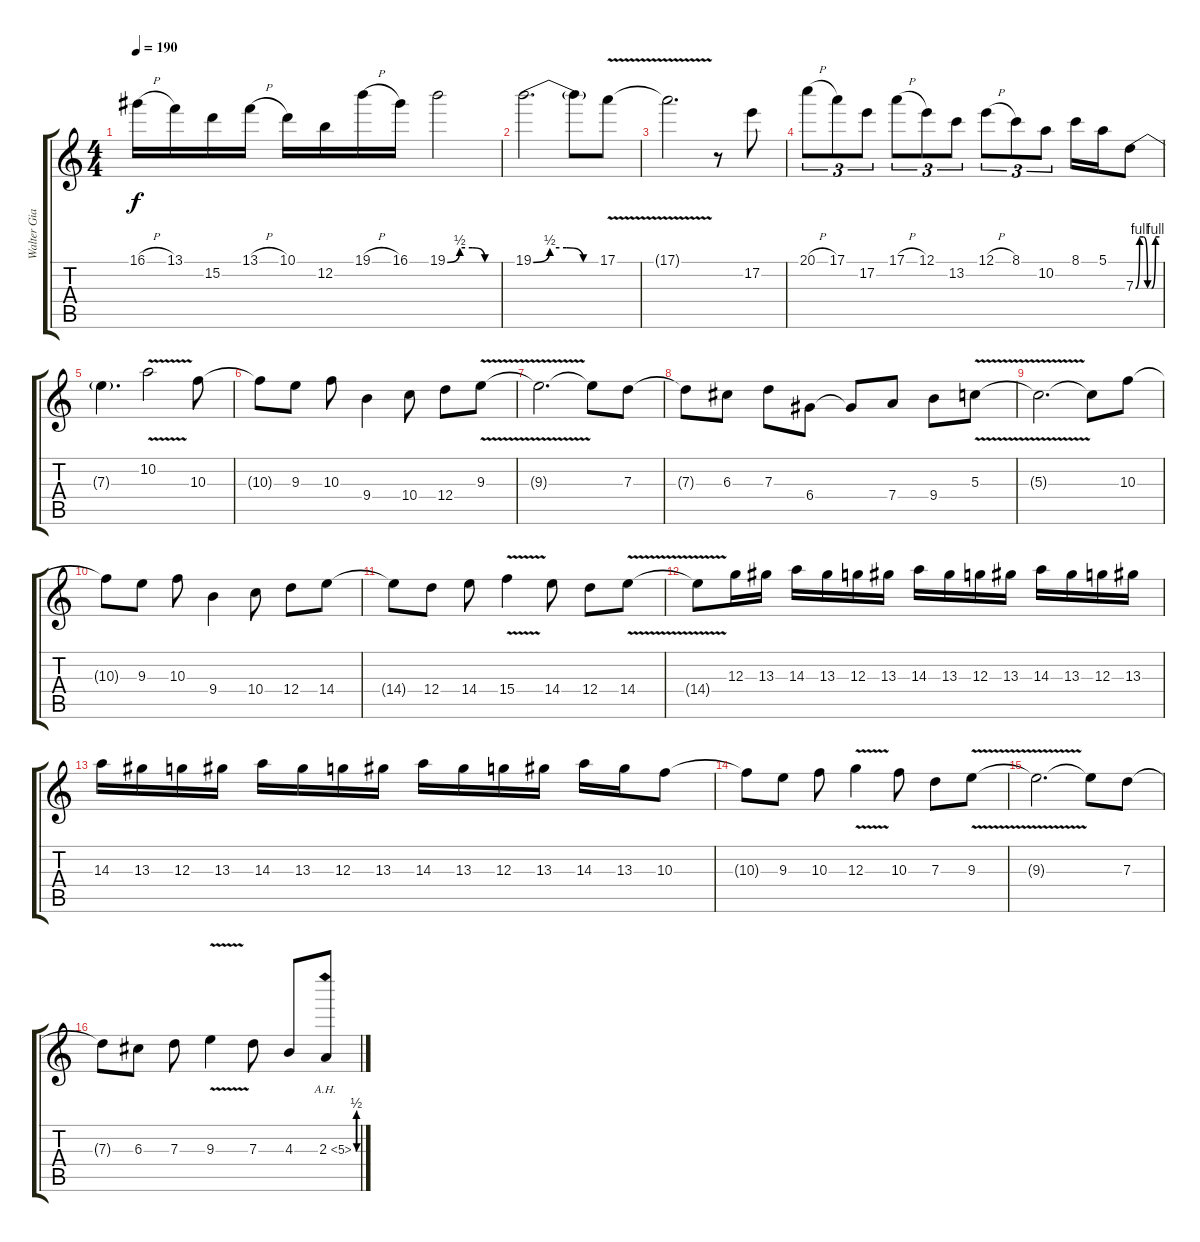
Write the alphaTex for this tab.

\track ("Walter Giardino" "Walter Gia") {instrument distortionguitar}
\staff {score tabs}
\tuning (E4 B3 G3 D3 A2 E2) {hide}
\ts (4 4)
\tempo 190
\clef g2
\ks c
16.1{h}.16{dy f} 13.1.16 15.2.16 13.1{h}.16 10.1.16 12.2.16 19.1{h}.16 16.1.16 19.1{be (custom 0 0 15 2 30 2 45 0 60 0)}.2 |
19.1{be (custom 0 0 15 2 30 2 45 0 60 0)}.2{d} 19.1{t}.8 17.1{v}.8 |
17.1{t}.2{d} r.8 17.2.8 |
20.1{h}.8{tu (3 2)} 17.1.8{tu (3 2)} 17.2.8{tu (3 2)} 17.1{h}.8{tu (3 2)} 12.1.8{tu (3 2)} 13.2.8{tu (3 2)} 12.1{h}.8{tu (3 2)} 8.1.8{tu (3 2)} 10.2.8{tu (3 2)} 8.1.16 5.1.16 7.3{be (custom 0 0 10 4 20 4 30 0 40 0 50 4 60 4)}.8 |
7.3{t}.4{d} 10.2{v}.2 10.3.8 |
10.3{t}.8 9.3.8 10.3.8 9.4.4 10.4.8 12.4.8 9.3{v}.8 |
9.3{t}.2{d} 9.3{t}.8 7.3.8 |
7.3{t}.8 6.3.8 7.3.8 6.4.8 6.4{t}.8 7.4.8 9.4.8 5.3{v}.8 |
5.3{t}.2{d} 5.3{t}.8 10.3.8 |
10.3{t}.8 9.3.8 10.3.8 9.4.4 10.4.8 12.4.8 14.4.8 |
14.4{t}.8 12.4.8 14.4.8 15.4{v}.4 14.4.8 12.4.8 14.4{v}.8 |
14.4{t}.8 12.3.16 13.3.16 14.3.16 13.3.16 12.3.16 13.3.16 14.3.16 13.3.16 12.3.16 13.3.16 14.3.16 13.3.16 12.3.16 13.3.16 |
14.3.16 13.3.16 12.3.16 13.3.16 14.3.16 13.3.16 12.3.16 13.3.16 14.3.16 13.3.16 12.3.16 13.3.16 14.3.16 13.3.16 10.3.8 |
10.3{t}.8 9.3.8 10.3.8 12.3{v}.4 10.3.8 7.3.8 9.3{v}.8 |
9.3{t}.2{d} 9.3{t}.8 7.3.8 |
7.3{t}.8 6.3.8 7.3.8 9.3{v}.4 7.3.8 4.3.8 2.3{be (custom 0 0 11 2 30 2 43 2 46 0 50 0 53 0 60 0) ah 3}.8
